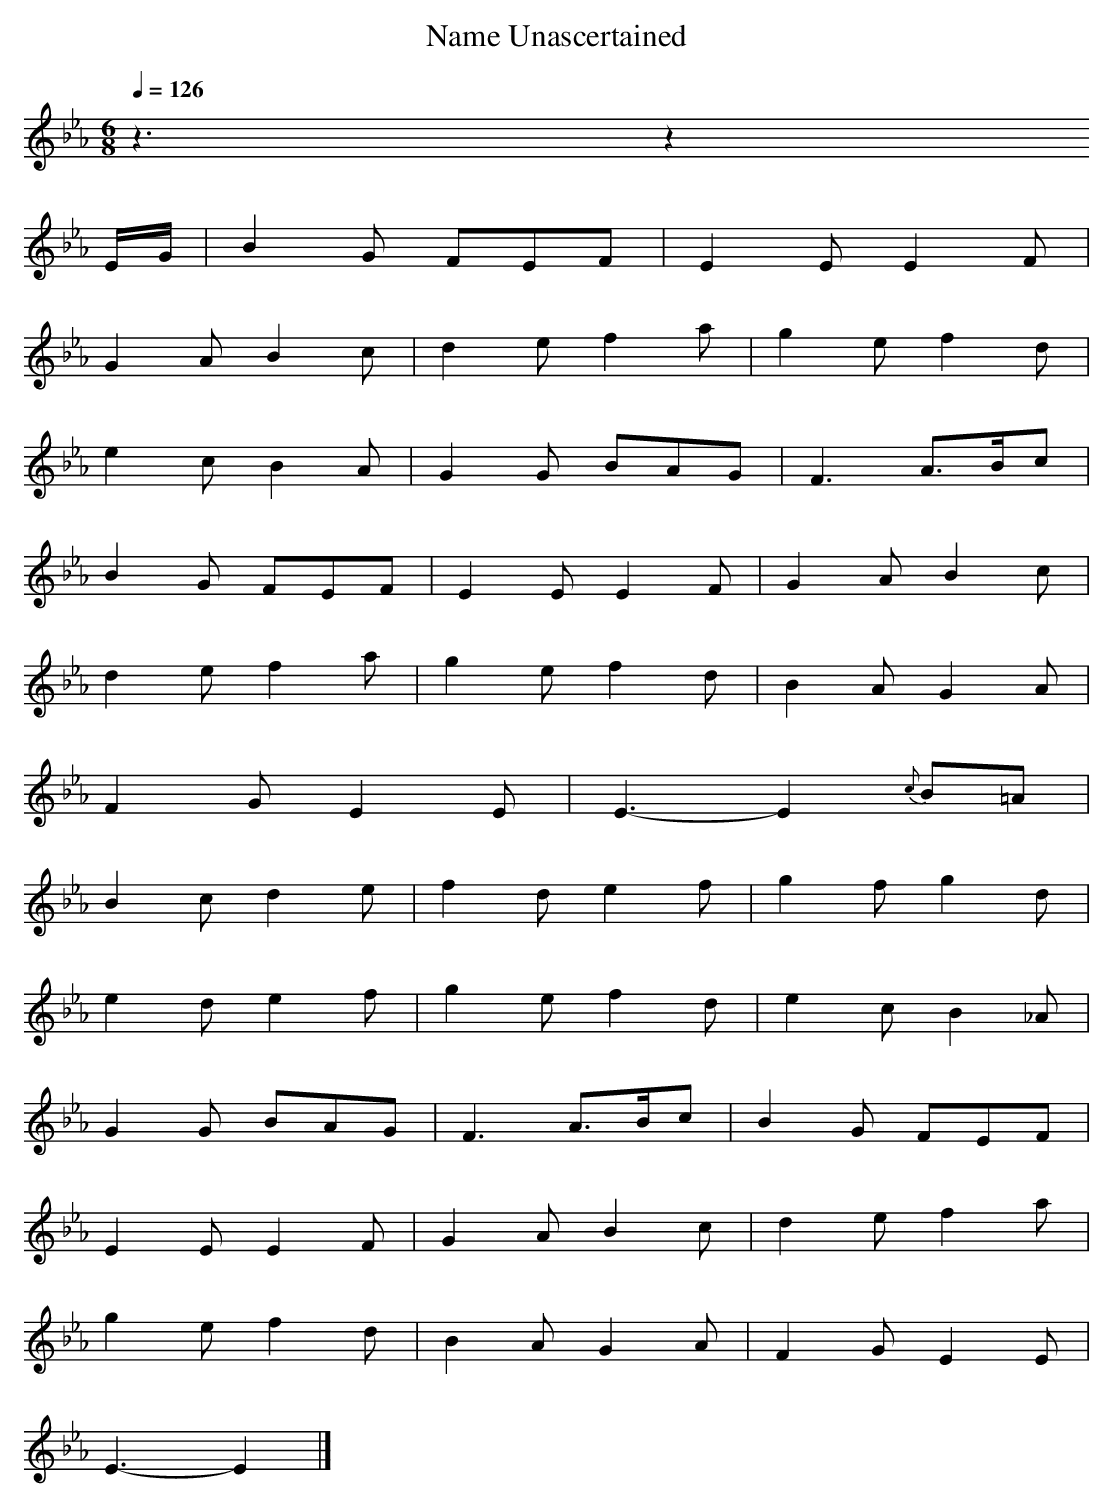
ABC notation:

X:1
T: Name Unascertained
M: 6/8
L: 1/8
Q: 1/4=126
K: Eb % 3 flats
V: 1
z3 z2
E/G/ | B2G FEF | E2E E2F |
G2A B2c | d2e f2a | g2e f2d |
e2c B2A | G2G BAG | F3 A>Bc |
B2G FEF | E2E E2F | G2A B2c |
d2e f2a | g2e f2d | B2A G2A |
F2G E2E | E3-E2 {c}B=A |
B2c d2e | f2d e2f | g2f g2d |
e2d e2f | g2e f2d | e2c B2_A |
G2G BAG | F3 A>Bc | B2G FEF |
E2E E2F | G2A B2c | d2e f2a |
g2e f2d | B2A G2A | F2G E2E |
E3-E2 |]
